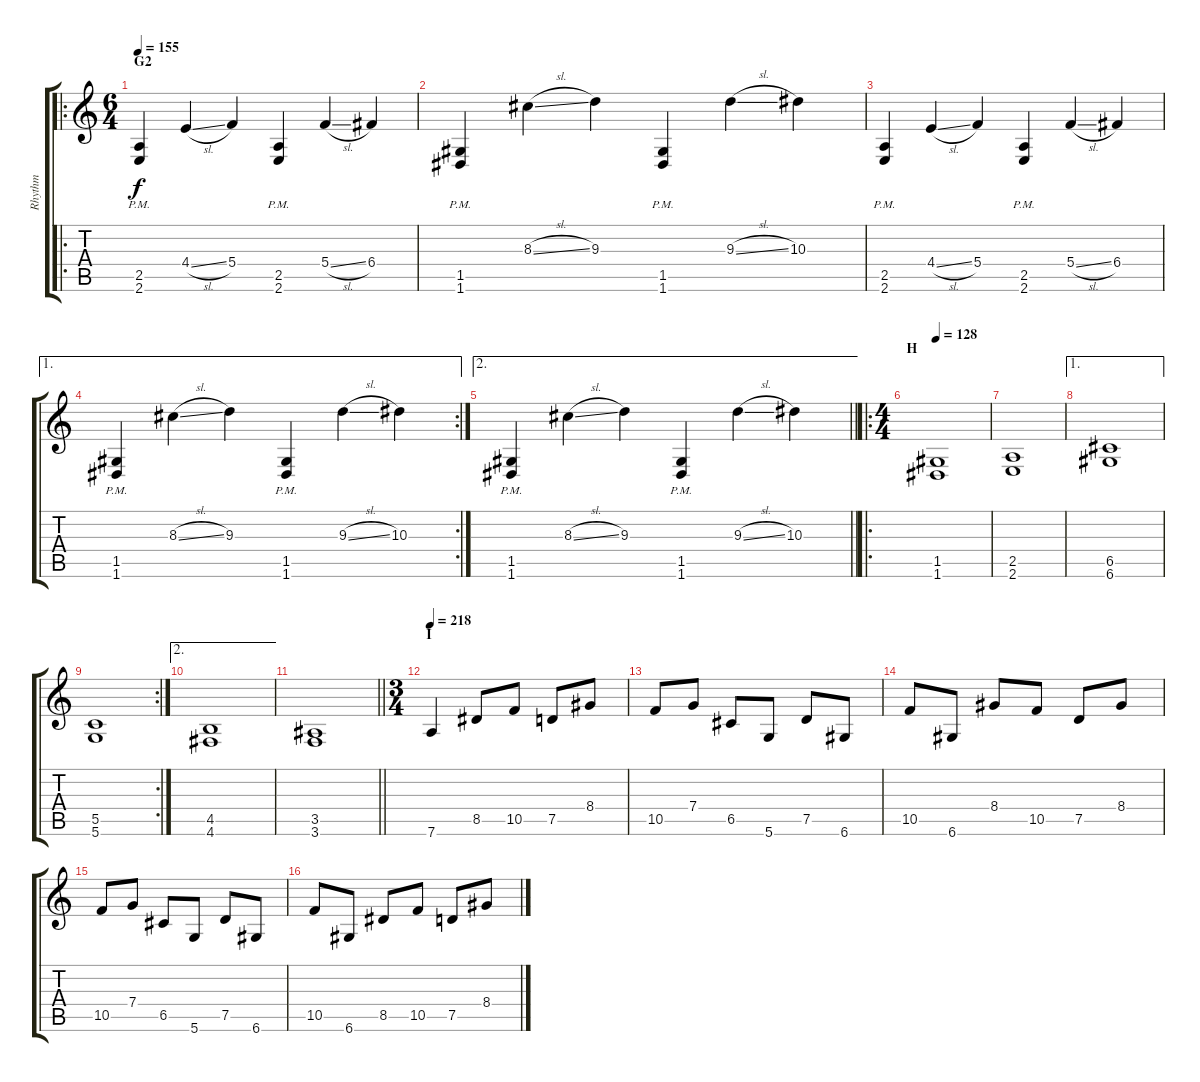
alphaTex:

\track ("Rhythm" "Rhythm") {instrument distortionguitar}
\staff {score tabs}
\tuning (D4 A3 F3 C3 G2 D2) {hide}
\ro
\ts (6 4)
\section ("" "G2")
\tempo 155
\clef g2
\ks c
(2.5{pm} 2.6{pm}).4{dy f} 4.4{sl}.4 5.4.4 (2.5{pm} 2.6{pm}).4 5.4{sl}.4 6.4.4 |
(1.5{pm} 1.6{pm}).4 8.3{sl}.4 9.3.4 (1.5{pm} 1.6{pm}).4 9.3{sl}.4 10.3.4 |
(2.5{pm} 2.6{pm}).4 4.4{sl}.4 5.4.4 (2.5{pm} 2.6{pm}).4 5.4{sl}.4 6.4.4 |
\ae 1
\rc 2
(1.5{pm} 1.6{pm}).4 8.3{sl}.4 9.3.4 (1.5{pm} 1.6{pm}).4 9.3{sl}.4 10.3.4 |
\ae 2
\barLineRight lightlight
(1.5{pm} 1.6{pm}).4 8.3{sl}.4 9.3.4 (1.5{pm} 1.6{pm}).4 9.3{sl}.4 10.3.4 |
\ro
\ts (4 4)
\section ("" "H")
\tempo 128
(1.5 1.6).1 |
(2.5 2.6).1 |
\ae 1
(6.5 6.6).1 |
\rc 2
(5.5 5.6).1 |
\ae 2
(4.5 4.6).1 |
\barLineRight lightlight
(3.5 3.6).1 |
\ts (3 4)
\section ("" "I")
\tempo 218
7.6.4 8.5.8 10.5.8 7.5.8 8.4.8 |
10.5.8 7.4.8 6.5.8 5.6.8 7.5.8 6.6.8 |
10.5.8 6.6.8 8.4.8 10.5.8 7.5.8 8.4.8 |
10.5.8 7.4.8 6.5.8 5.6.8 7.5.8 6.6.8 |
10.5.8 6.6.8 8.5.8 10.5.8 7.5.8 8.4.8
